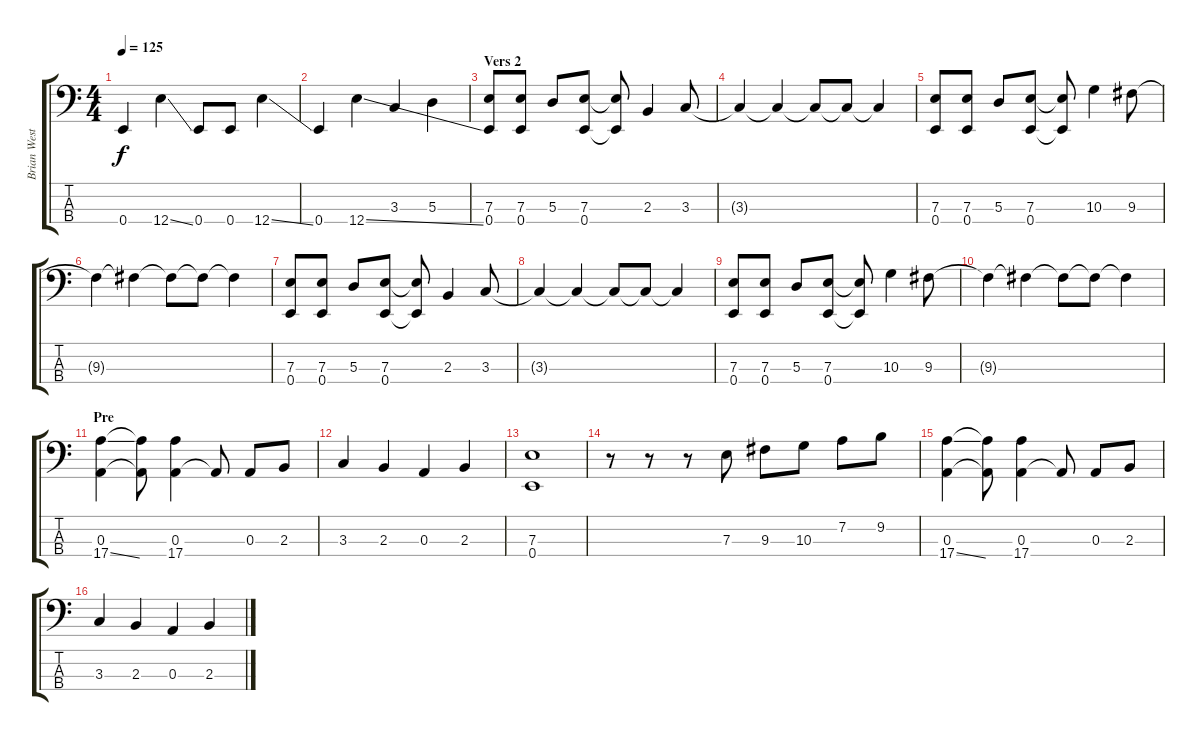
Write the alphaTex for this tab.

\track ("Brian West - Bass" "Brian West") {instrument electricbasspick}
\staff {score tabs}
\tuning (G2 D2 A1 E1) {hide}
\ts (4 4)
\tempo 125
\clef f4
\ks c
0.4.4{dy f} 12.4{ss}.4 0.4.8 0.4.8 12.4{ss}.4 |
0.4.4 12.4{ss}.4 3.3.4 5.3.4 |
\section ("" "Vers 2")
(7.3 0.4).8 (7.3 0.4).8 5.3.8 (7.3 0.4).8 (7.3{t} 0.4{t}).8 2.3.4 3.3.8 |
3.3{t}.4 3.3{t}.4 3.3{t}.8 3.3{t}.8 3.3{t}.4 |
(7.3 0.4).8 (7.3 0.4).8 5.3.8 (7.3 0.4).8 (7.3{t} 0.4{t}).8 10.3.4 9.3.8 |
9.3{t}.4 9.3{t}.4 9.3{t}.8 9.3{t}.8 9.3{t}.4 |
(7.3 0.4).8 (7.3 0.4).8 5.3.8 (7.3 0.4).8 (7.3{t} 0.4{t}).8 2.3.4 3.3.8 |
3.3{t}.4 3.3{t}.4 3.3{t}.8 3.3{t}.8 3.3{t}.4 |
(7.3 0.4).8 (7.3 0.4).8 5.3.8 (7.3 0.4).8 (7.3{t} 0.4{t}).8 10.3.4 9.3.8 |
9.3{t}.4 9.3{t}.4 9.3{t}.8 9.3{t}.8 9.3{t}.4 |
\section ("" "Pre")
(0.3 17.4{ss}).4 (0.3{t} 17.4{t}).8 (0.3 17.4).4 0.3{t}.8 0.3.8 2.3.8 |
3.3.4 2.3.4 0.3.4 2.3.4 |
(7.3 0.4).1 |
r.8 r.8 r.8 7.3.8 9.3.8 10.3.8 7.2.8 9.2.8 |
(0.3 17.4{ss}).4 (0.3{t} 17.4{t}).8 (0.3 17.4).4 0.3{t}.8 0.3.8 2.3.8 |
3.3.4 2.3.4 0.3.4 2.3.4
